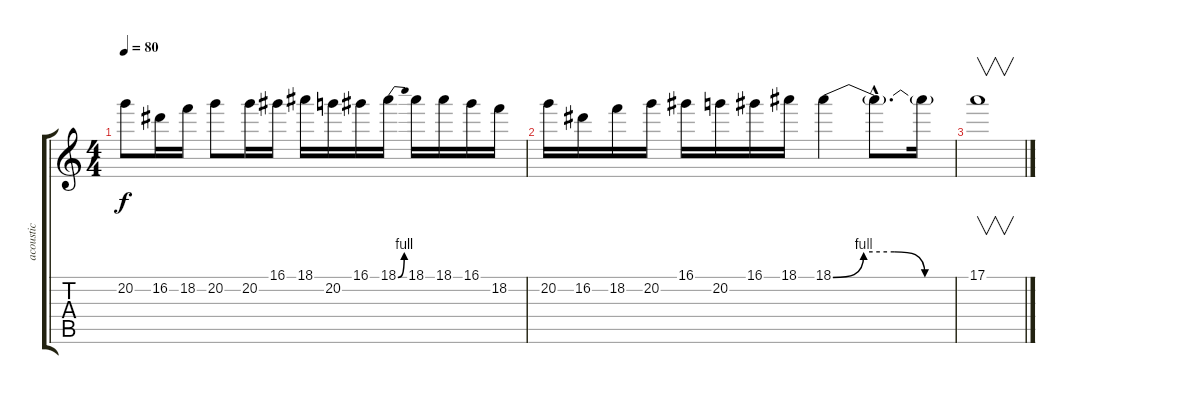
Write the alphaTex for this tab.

\track ("acoustic " "acoustic ") {instrument acousticguitarnylon}
\staff {score tabs}
\tuning (E4 B3 G3 D3 A2 E2) {hide}
\ts (4 4)
\tempo 80
\clef g2
\ks c
20.2.8{dy f} 16.2.16 18.2.16 20.2.8 20.2.16 16.1.16 18.1.16 20.2.16 16.1.16 18.1{be (bend 0 0 60 4)}.16 18.1.16 18.1.16 16.1.16 18.2.16 |
20.2.16 16.2.16 18.2.16 20.2.16 16.1.16 20.2.16 16.1.16 18.1.16 18.1{be (custom 0 0 15 4 30 4 45 0 60 0)}.4 18.1{hac t}.8{d} 18.1{t}.16 |
17.1.1{v}
